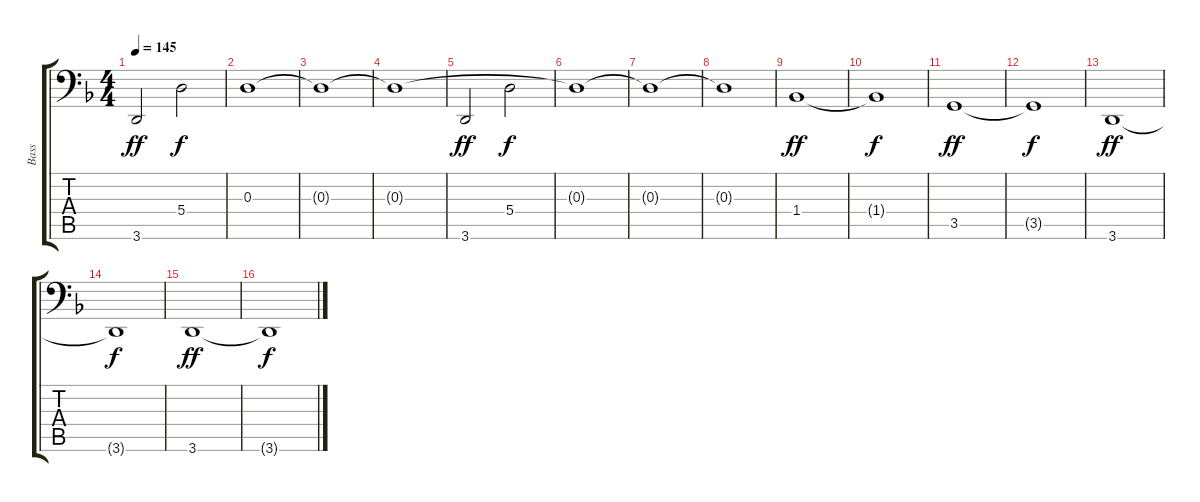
\track ("Bass" "Bass") {instrument electricbassfinger}
\staff {score tabs}
\tuning (C3 G2 D2 A1 E1 B0) {hide}
\ts (4 4)
\tempo 145
\clef f4
\ks f
3.6.2{dy ff} 5.4.2{dy f} |
0.3.1 |
0.3{t}.1 |
0.3{t}.1 |
3.6.2{dy ff} 5.4.2{dy f} |
0.3{t}.1 |
0.3{t}.1 |
0.3{t}.1 |
1.4.1{dy ff} |
1.4{t}.1{dy f} |
3.5.1{dy ff} |
3.5{t}.1{dy f} |
3.6.1{dy ff} |
3.6{t}.1{dy f} |
3.6.1{dy ff} |
3.6{t}.1{dy f}
